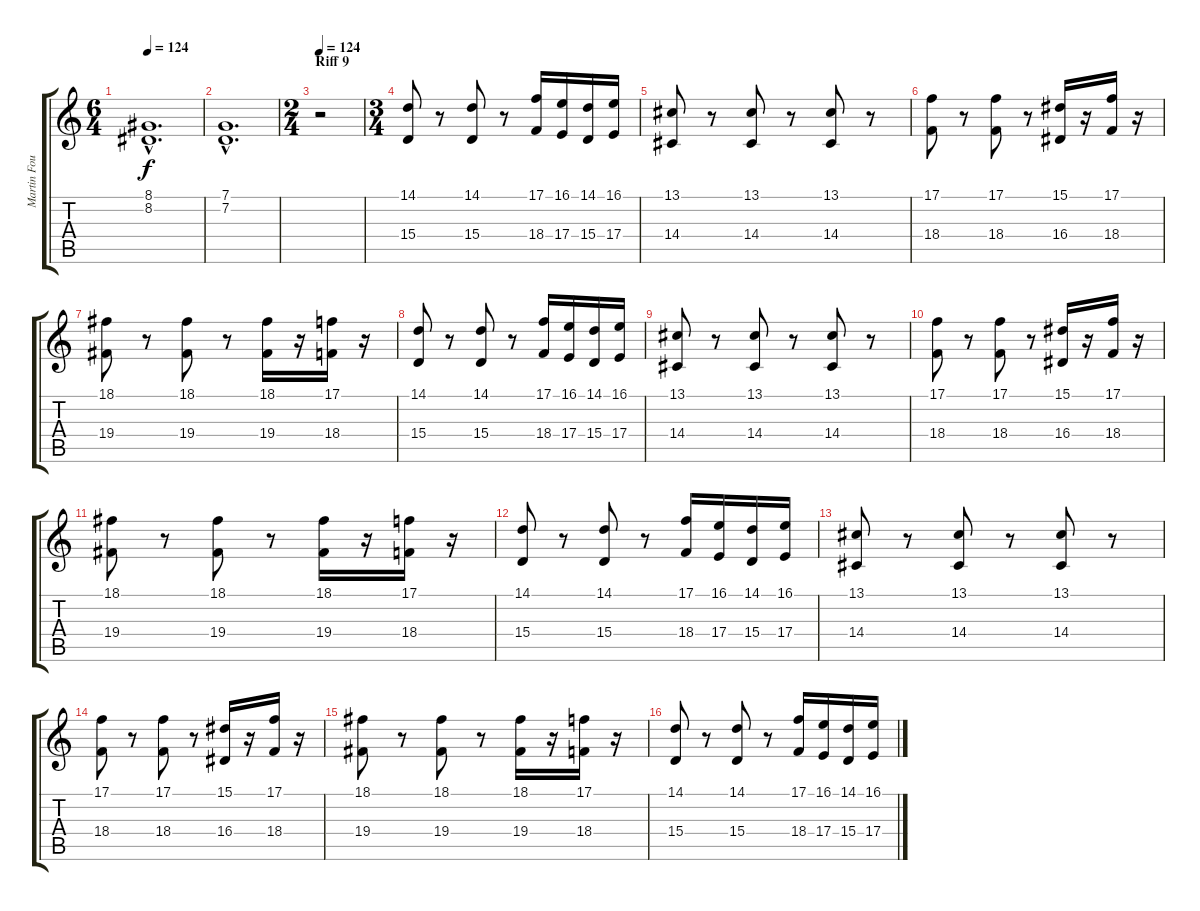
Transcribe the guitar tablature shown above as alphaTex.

\track ("Martin Foul (Unwashed Pianist)" "Martin Fou") {instrument stringensemble1}
\staff {score tabs}
\tuning (C4 G3 E3 B2 F2 C2) {hide}
\ts (6 4)
\tempo 124
\clef g2
\ks c
(8.1{hac} 8.2{hac}).1{d dy f} |
(7.1{hac} 7.2{hac}).1{d} |
\ts (2 4)
\section ("" "Riff 9")
\tempo 124
r.2 |
\ts (3 4)
(14.1 15.4).8{volume 16 balance 6 instrument stringensemble1} r.8 (14.1 15.4).8 r.8 (17.1 18.4).16 (16.1 17.4).16 (14.1 15.4).16 (16.1 17.4).16 |
(13.1 14.4).8 r.8 (13.1 14.4).8 r.8 (13.1 14.4).8 r.8 |
(17.1 18.4).8 r.8 (17.1 18.4).8 r.8 (15.1 16.4).16 r.16 (17.1 18.4).16 r.16 |
(18.1 19.4).8 r.8 (18.1 19.4).8 r.8 (18.1 19.4).16 r.16 (17.1 18.4).16 r.16 |
(14.1 15.4).8 r.8 (14.1 15.4).8 r.8 (17.1 18.4).16 (16.1 17.4).16 (14.1 15.4).16 (16.1 17.4).16 |
(13.1 14.4).8 r.8 (13.1 14.4).8 r.8 (13.1 14.4).8 r.8 |
(17.1 18.4).8 r.8 (17.1 18.4).8 r.8 (15.1 16.4).16 r.16 (17.1 18.4).16 r.16 |
(18.1 19.4).8 r.8 (18.1 19.4).8 r.8 (18.1 19.4).16 r.16 (17.1 18.4).16 r.16 |
(14.1 15.4).8 r.8 (14.1 15.4).8 r.8 (17.1 18.4).16 (16.1 17.4).16 (14.1 15.4).16 (16.1 17.4).16 |
(13.1 14.4).8 r.8 (13.1 14.4).8 r.8 (13.1 14.4).8 r.8 |
(17.1 18.4).8 r.8 (17.1 18.4).8 r.8 (15.1 16.4).16 r.16 (17.1 18.4).16 r.16 |
(18.1 19.4).8 r.8 (18.1 19.4).8 r.8 (18.1 19.4).16 r.16 (17.1 18.4).16 r.16 |
(14.1 15.4).8 r.8 (14.1 15.4).8 r.8 (17.1 18.4).16 (16.1 17.4).16 (14.1 15.4).16 (16.1 17.4).16
